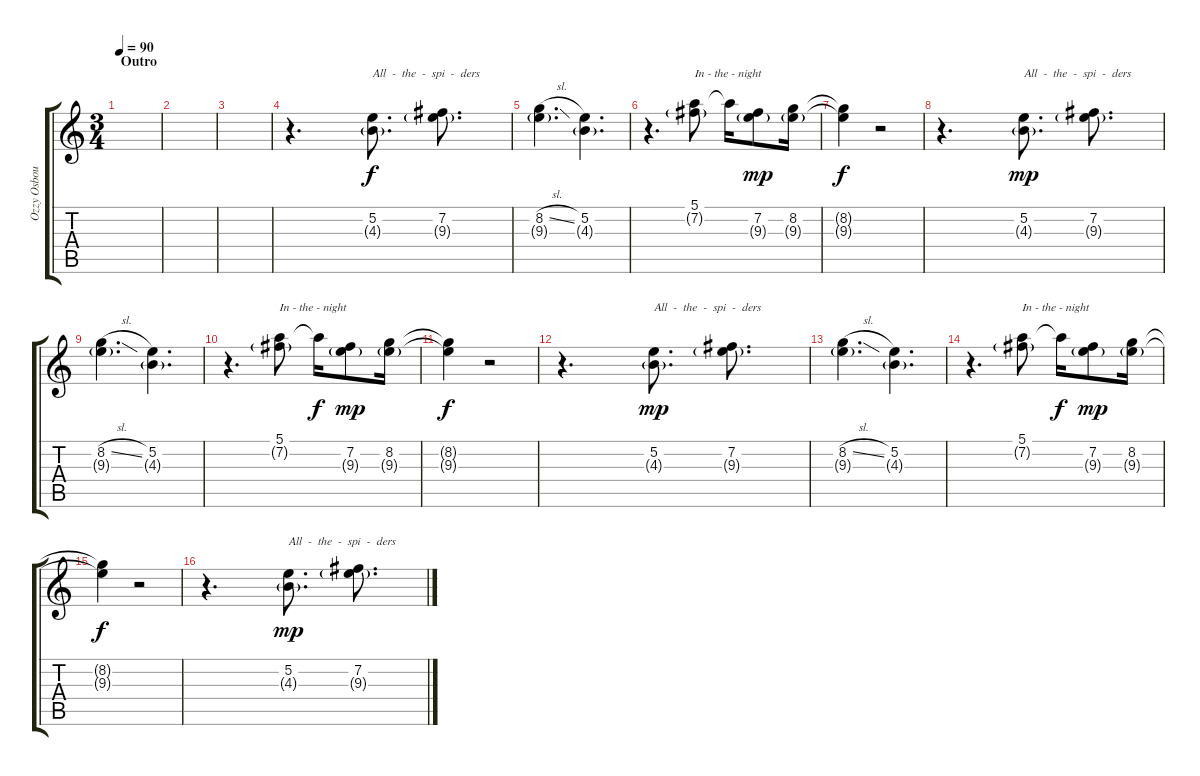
\track ("Ozzy Osbourne" "Ozzy Osbou") {instrument contrabass}
\staff {score tabs}
\tuning (E4 B3 G3 D3 A2 E2) {hide}
\ts (3 4)
\section ("" "Outro")
\tempo 90
\clef g2
\ks c
|
|
|
r.4{d} (5.2 4.3{g}).8{d txt "All  -  the  -  spi  -  ders"} (7.2 9.3{g}).8{d} |
(8.2{sl} 9.3{g}).4{d} (5.2 4.3{g}).4{d} |
r.4{d} (5.1 7.2{g}).8{txt "In - the - night"} 5.1{t}.16{dy f} (7.2 9.3{g}).8{dy mp} (8.2 9.3{g}).16 |
(8.2{t} 9.3{t}).4{dy f} r.2 |
r.4{d} (5.2 4.3{g}).8{d txt "All  -  the  -  spi  -  ders" dy mp} (7.2 9.3{g}).8{d} |
(8.2{sl} 9.3{g}).4{d} (5.2 4.3{g}).4{d} |
r.4{d} (5.1 7.2{g}).8{txt "In - the - night"} 5.1{t}.16{dy f} (7.2 9.3{g}).8{dy mp} (8.2 9.3{g}).16 |
(8.2{t} 9.3{t}).4{dy f} r.2 |
r.4{d} (5.2 4.3{g}).8{d txt "All  -  the  -  spi  -  ders" dy mp} (7.2 9.3{g}).8{d} |
(8.2{sl} 9.3{g}).4{d} (5.2 4.3{g}).4{d} |
r.4{d} (5.1 7.2{g}).8{txt "In - the - night"} 5.1{t}.16{dy f} (7.2 9.3{g}).8{dy mp} (8.2 9.3{g}).16 |
(8.2{t} 9.3{t}).4{dy f} r.2 |
r.4{d} (5.2 4.3{g}).8{d txt "All  -  the  -  spi  -  ders" dy mp} (7.2 9.3{g}).8{d}
